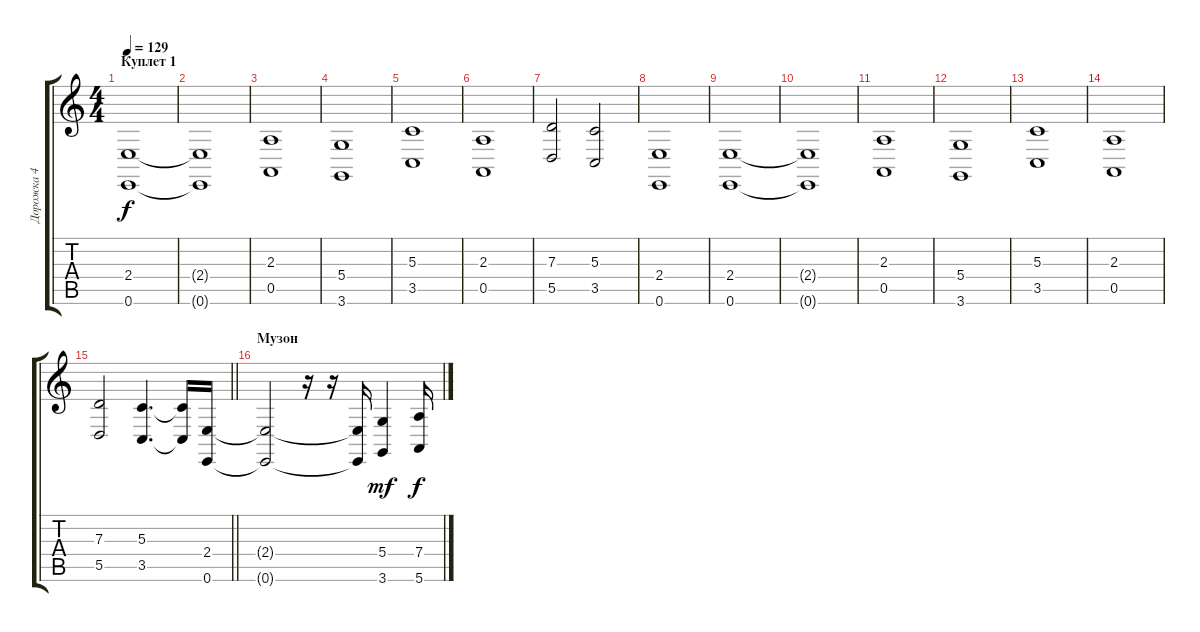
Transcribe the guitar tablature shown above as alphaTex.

\track ("Дорожка 4" "Дорожка 4") {instrument lead5charang}
\staff {score tabs}
\tuning (E4 B3 G3 D3 A2 E2) {hide}
\ts (4 4)
\section ("" "Куплет 1")
\tempo 129
\clef g2
\ks c
(2.4 0.6).1{dy f instrument synthstrings2} |
(2.4{t} 0.6{t}).1 |
(2.3 0.5).1 |
(5.4 3.6).1 |
(5.3 3.5).1 |
(2.3 0.5).1 |
(7.3 5.5).2 (5.3 3.5).2 |
(2.4 0.6).1 |
(2.4 0.6).1{instrument synthstrings2} |
(2.4{t} 0.6{t}).1 |
(2.3 0.5).1 |
(5.4 3.6).1 |
(5.3 3.5).1 |
(2.3 0.5).1 |
\barLineRight lightlight
(7.3 5.5).2 (5.3 3.5).4{d} (5.3{t} 3.5{t}).16 (2.4 0.6).16{instrument lead5charang} |
\section ("" "Музон")
(2.4{t} 0.6{t}).2{instrument lead5charang} r.16 r.16 (2.4{t} 0.6{t}).16 (5.4 3.6).4{dy mf} (7.4 5.6).16{dy f}
